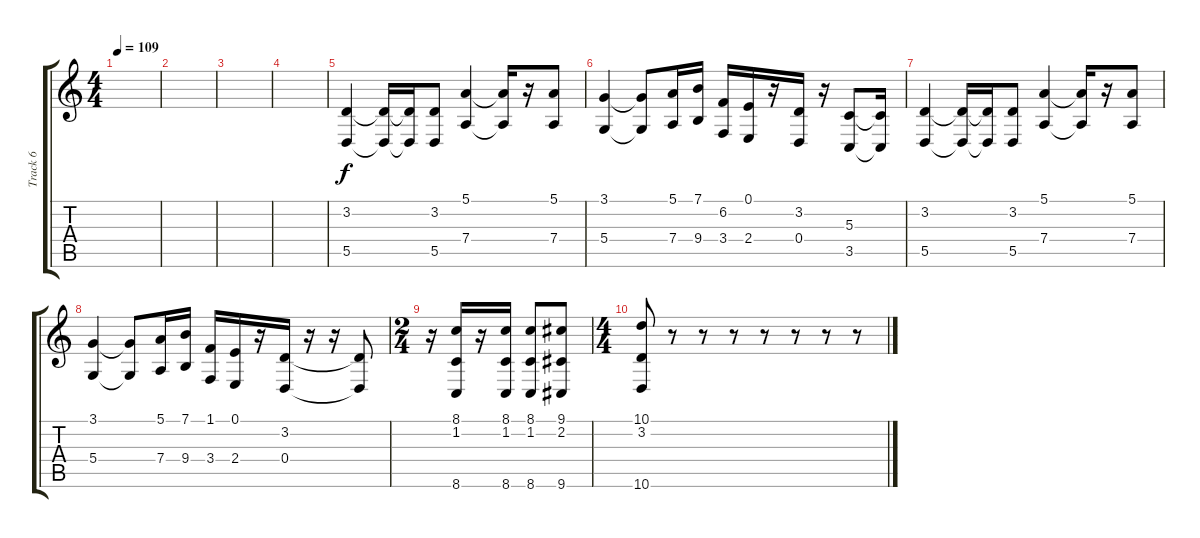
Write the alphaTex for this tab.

\track ("Track 6" "Track 6") {instrument brasssection}
\staff {score tabs}
\tuning (E4 B3 G3 D3 A2 E2) {hide}
\ts (4 4)
\tempo 109
\clef g2
\ks c
|
|
|
|
(3.2 5.5).4 (3.2{t} 5.5{t}).16 (3.2{t} 5.5{t}).16 (3.2 5.5).8 (5.1 7.4).4 (5.1{t} 7.4{t}).16 r.16 (5.1 7.4).8 |
(3.1 5.4).4 (3.1{t} 5.4{t}).8 (5.1 7.4).16 (7.1 9.4).16 (6.2 3.4).16 (0.1 2.4).16 r.16 (3.2 0.4).16 r.16 (5.3 3.5).8 (5.3{t} 3.5{t}).16 |
(3.2 5.5).4 (3.2{t} 5.5{t}).16 (3.2{t} 5.5{t}).16 (3.2 5.5).8 (5.1 7.4).4 (5.1{t} 7.4{t}).16 r.16 (5.1 7.4).8 |
(3.1 5.4).4 (3.1{t} 5.4{t}).8 (5.1 7.4).16 (7.1 9.4).16 (1.1 3.4).16 (0.1 2.4).16 r.16 (3.2 0.4).16 r.16 r.16 (3.2{t} 0.4{t}).8 |
\ts (2 4)
r.16 (8.1 1.2 8.6).16 r.16 (8.1 1.2 8.6).16 (8.1 1.2 8.6).8 (9.1 2.2 9.6).8 |
\ts (4 4)
(10.1 3.2 10.6).8 r.8 r.8 r.8 r.8 r.8 r.8 r.8
